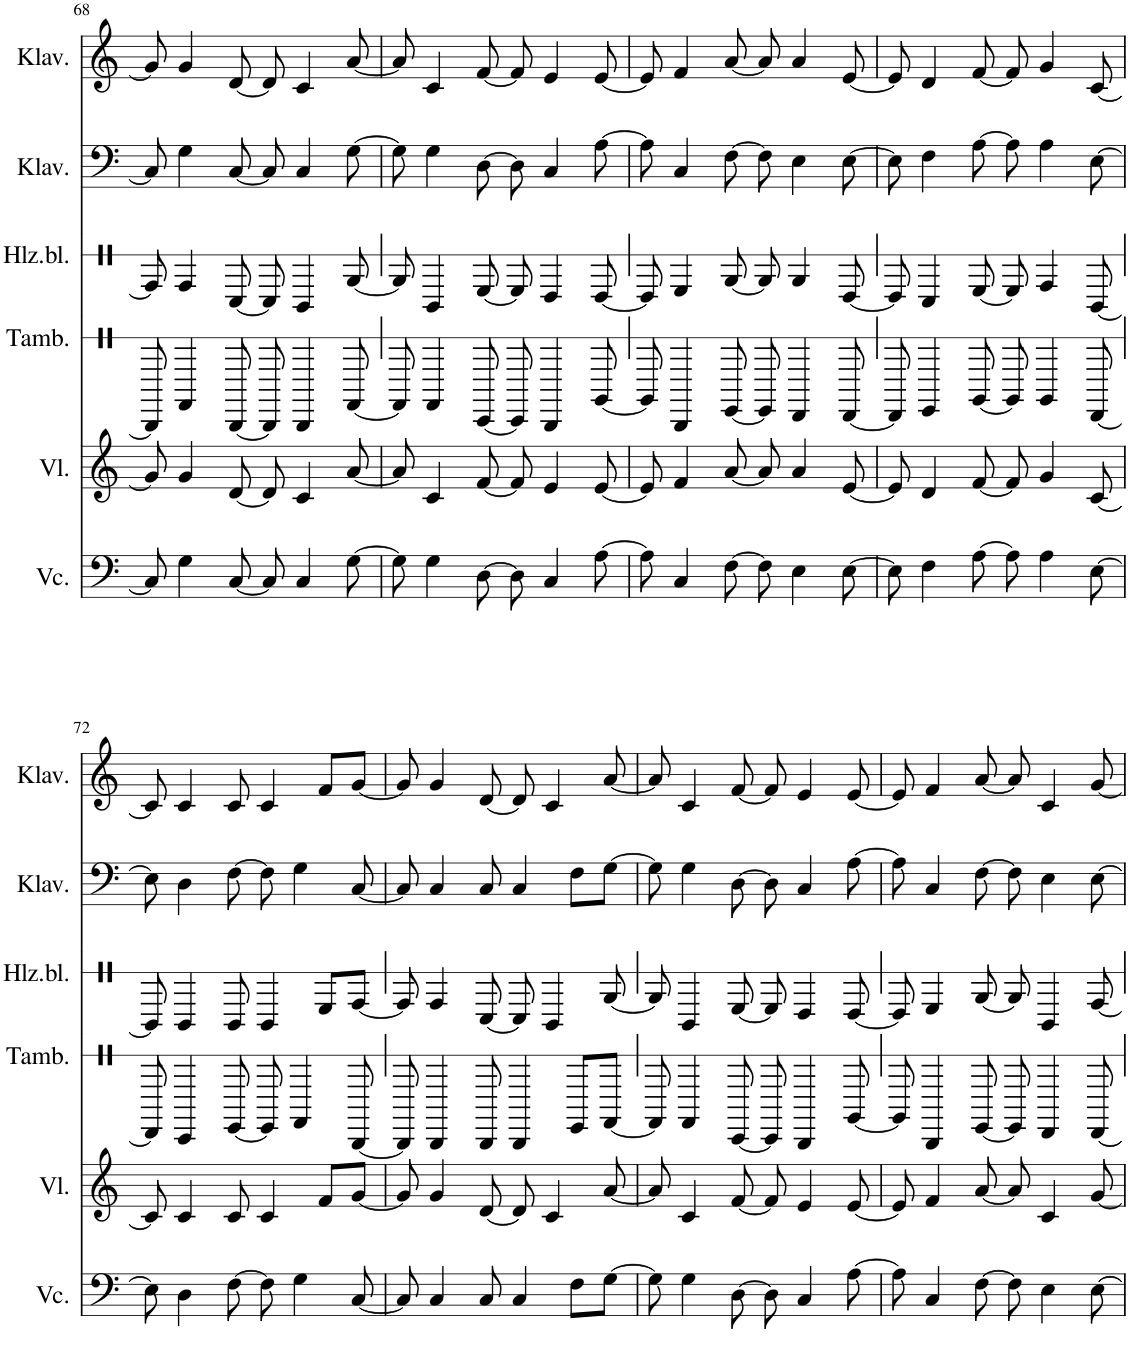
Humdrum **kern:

**kern	**kern	**kern	**kern	**kern	**kern
*part6	*part5	*part4	*part3	*part2	*part1
*staff6	*staff5	*staff4	*staff3	*staff2	*staff1
*I"Violoncello	*I"Violine	*I"Tamburin	*I"Holzblöcke	*I"Klavier	*I"Klavier
*I'Vc.	*I'Vl.	*I'Tamb.	*I'Hlz.bl.	*I'Klav.	*I'Klav.
!!LO:PB:g=z
*clefF4	*clefG2	*clefX	*clefX	*clefF4	*clefG2
*k[]	*k[]	*k[]	*k[]	*k[]	*k[]
*M4/4	*M4/4	*M4/4	*M4/4	*M4/4	*M4/4
=68	=68	=68	=68	=68	=68
8C/]	8g/]	8C/]	8g/]	8C/]	8g/]
4G\	4g/	4G/	4g/	4G\	4g/
[8C/	[8d/	[8C/	[8d/	[8C/	[8d/
8C/]	8d/]	8C/]	8d/]	8C/]	8d/]
4C/	4c/	4C/	4c/	4C/	4c/
[8G\	[8a/	[8G/	[8a/	[8G\	[8a/
=69	=69	=69	=69	=69	=69
8G\]	8a/]	8G/]	8a/]	8G\]	8a/]
4G\	4c/	4G/	4c/	4G\	4c/
[8D\	[8f/	[8D/	[8f/	[8D\	[8f/
8D\]	8f/]	8D/]	8f/]	8D\]	8f/]
4C/	4e/	4C/	4e/	4C/	4e/
[8A\	[8e/	[8A/	[8e/	[8A\	[8e/
=70	=70	=70	=70	=70	=70
8A\]	8e/]	8A/]	8e/]	8A\]	8e/]
4C/	4f/	4C/	4f/	4C/	4f/
[8F\	[8a/	[8F/	[8a/	[8F\	[8a/
8F\]	8a/]	8F/]	8a/]	8F\]	8a/]
4E\	4a/	4E/	4a/	4E\	4a/
[8E\	[8e/	[8E/	[8e/	[8E\	[8e/
=71	=71	=71	=71	=71	=71
8E\]	8e/]	8E/]	8e/]	8E\]	8e/]
4F\	4d/	4F/	4d/	4F\	4d/
[8A\	[8f/	[8A/	[8f/	[8A\	[8f/
8A\]	8f/]	8A/]	8f/]	8A\]	8f/]
4A\	4g/	4A/	4g/	4A\	4g/
[8E\	[8c/	[8E/	[8c/	[8E\	[8c/
!!LO:LB:g=z
=72	=72	=72	=72	=72	=72
8E\]	8c/]	8E/]	8c/]	8E\]	8c/]
4D\	4c/	4D/	4c/	4D\	4c/
[8F\	8c/	[8F/	8c/	[8F\	8c/
8F\]	4c/	8F/]	4c/	8F\]	4c/
4G\	.	4G/	.	4G\	.
.	8f/L	.	8f/L	.	8f/L
[8C/	[8g/J	[8C/	[8g/J	[8C/	[8g/J
=73	=73	=73	=73	=73	=73
8C/]	8g/]	8C/]	8g/]	8C/]	8g/]
4C/	4g/	4C/	4g/	4C/	4g/
8C/	[8d/	8C/	[8d/	8C/	[8d/
4C/	8d/]	4C/	8d/]	4C/	8d/]
.	4c/	.	4c/	.	4c/
8F\L	.	8F/L	.	8F\L	.
[8G\J	[8a/	[8G/J	[8a/	[8G\J	[8a/
=74	=74	=74	=74	=74	=74
8G\]	8a/]	8G/]	8a/]	8G\]	8a/]
4G\	4c/	4G/	4c/	4G\	4c/
[8D\	[8f/	[8D/	[8f/	[8D\	[8f/
8D\]	8f/]	8D/]	8f/]	8D\]	8f/]
4C/	4e/	4C/	4e/	4C/	4e/
[8A\	[8e/	[8A/	[8e/	[8A\	[8e/
=75	=75	=75	=75	=75	=75
8A\]	8e/]	8A/]	8e/]	8A\]	8e/]
4C/	4f/	4C/	4f/	4C/	4f/
[8F\	[8a/	[8F/	[8a/	[8F\	[8a/
8F\]	8a/]	8F/]	8a/]	8F\]	8a/]
4E\	4c/	4E/	4c/	4E\	4c/
[8E\	[8g/	[8E/	[8g/	[8E\	[8g/
=	=	=	=	=	=
*-	*-	*-	*-	*-	*-
